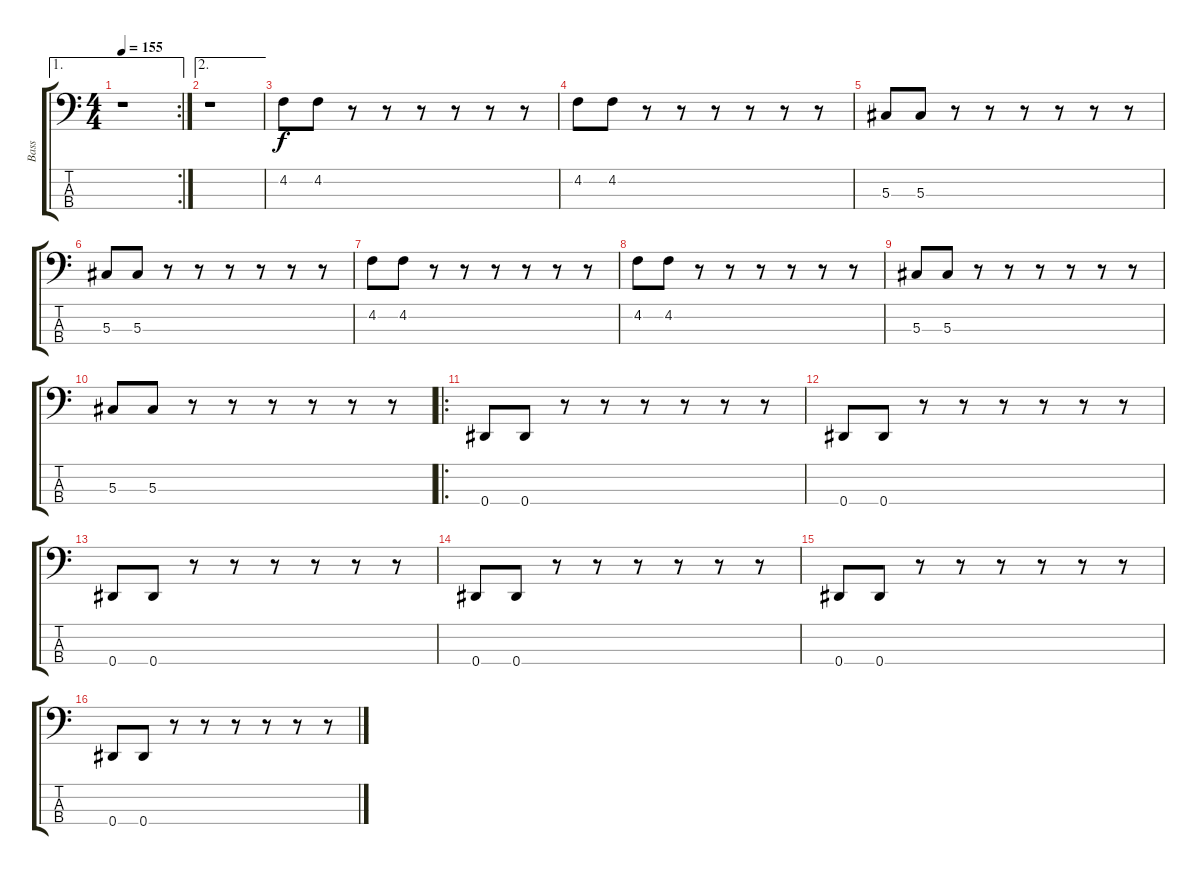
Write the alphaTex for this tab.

\track ("Bass" "Bass") {instrument electricbasspick}
\staff {score tabs}
\tuning (Gb2 Db2 Ab1 Eb1) {hide}
\ae 1
\rc 2
\ts (4 4)
\tempo 155
\clef f4
\ks c
r.1{dy f} |
\ae 2
r.1 |
4.2.8 4.2.8 r.8 r.8 r.8 r.8 r.8 r.8 |
4.2.8 4.2.8 r.8 r.8 r.8 r.8 r.8 r.8 |
5.3.8 5.3.8 r.8 r.8 r.8 r.8 r.8 r.8 |
5.3.8 5.3.8 r.8 r.8 r.8 r.8 r.8 r.8 |
4.2.8 4.2.8 r.8 r.8 r.8 r.8 r.8 r.8 |
4.2.8 4.2.8 r.8 r.8 r.8 r.8 r.8 r.8 |
5.3.8 5.3.8 r.8 r.8 r.8 r.8 r.8 r.8 |
5.3.8 5.3.8 r.8 r.8 r.8 r.8 r.8 r.8 |
\ro
0.4.8 0.4.8 r.8 r.8 r.8 r.8 r.8 r.8 |
0.4.8 0.4.8 r.8 r.8 r.8 r.8 r.8 r.8 |
0.4.8 0.4.8 r.8 r.8 r.8 r.8 r.8 r.8 |
0.4.8 0.4.8 r.8 r.8 r.8 r.8 r.8 r.8 |
0.4.8 0.4.8 r.8 r.8 r.8 r.8 r.8 r.8 |
0.4.8 0.4.8 r.8 r.8 r.8 r.8 r.8 r.8
